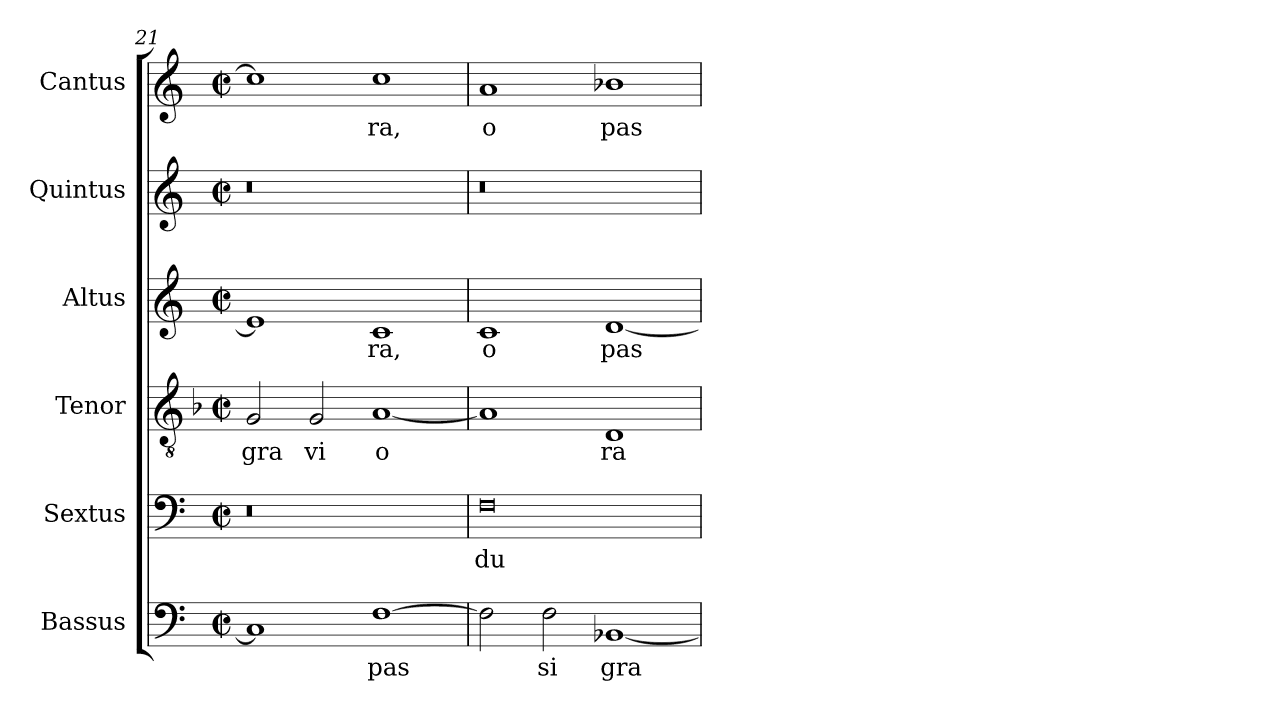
**kern	**text	**kern	**text	**kern	**text	**kern	**text	**kern	**kern	**text
*part6	*part6	*part5	*part5	*part4	*part4	*part3	*part3	*part2	*part1	*part1
*staff6	*staff6	*staff5	*staff5	*staff4	*staff4	*staff3	*staff3	*staff2	*staff1	*staff1
*I"Bassus	*	*I"Sextus	*	*I"Tenor	*	*I"Altus	*	*I"Quintus	*I"Cantus	*
*clefF4	*	*clefF4	*	*clefGv2	*	*clefG2	*	*clefG2	*clefG2	*
*k[]	*	*k[]	*	*k[b-]	*	*k[]	*	*k[]	*k[]	*
*C:	*	*C:	*	*F:	*	*C:	*	*C:	*C:	*
*M2/2	*	*M2/2	*	*M2/2	*	*M2/2	*	*M2/2	*M2/2	*
*met(c|)	*	*met(c|)	*	*met(c|)	*	*met(c|)	*	*met(c|)	*met(c|)	*
=21	=21	=21	=21	=21	=21	=21	=21	=21	=21	=21
!	!LO:LY:b:cj	!	!	!	!LO:LY:b:cj	!	!LO:LY:b:cj	!	!	!LO:LY:b:cj
1C]	.	0r	.	2G/	gra	1e]	--	0r	1cc]	.
!	!	!	!	!	!LO:LY:b:cj	!	!	!	!	!
.	.	.	.	2G/	vi	.	.	.	.	.
!	!LO:LY:b:cj	!	!	!	!LO:LY:b:cj	!	!LO:LY:b:cj	!	!	!LO:LY:b:cj
[>1F	pas-	.	.	[<1A	o	1c	-ra,	.	1cc	ra,
=22	=22	=22	=22	=22	=22	=22	=22	=22	=22	=22
!	!LO:LY:b:cj	!	!LO:LY:b:cj	!	!LO:LY:b:cj	!	!LO:LY:b:cj	!	!	!LO:LY:b:cj
2F\]	--	0F	du	1A]	.	1c	o	0r	1a	o
!	!LO:LY:b:cj	!	!	!	!	!	!	!	!	!
2F\	-si	.	.	.	.	.	.	.	.	.
!	!LO:LY:b:cj	!	!	!	!LO:LY:b:cj	!	!LO:LY:b:cj	!	!	!LO:LY:b:cj
[>1BB-X	gra-	.	.	1D	ra	[>1d	pas-	.	1b-X	pas
=	=	=	=	=	=	=	=	=	=	=
*-	*-	*-	*-	*-	*-	*-	*-	*-	*-	*-
